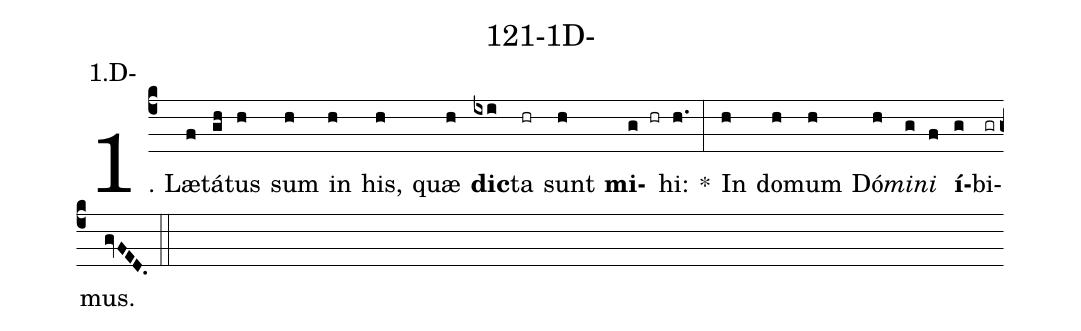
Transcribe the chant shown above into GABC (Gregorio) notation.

name: 121-1D-;
annotation: 1.D-;
%%
(c4)1. Læ(f)tá(gh)tus(h) sum(h) in(h) his,(h) quæ(h) <b>dic</b>(ixi)ta(hr) sunt(h) <b>mi</b>(g hr)hi:(h.) *(:) In(h) do(h)mum(h) Dó(h)<i>mi</i>(g)<i>ni</i>(f) <b>í</b>(g)bi(gr)mus.(gvFED.) (::)
